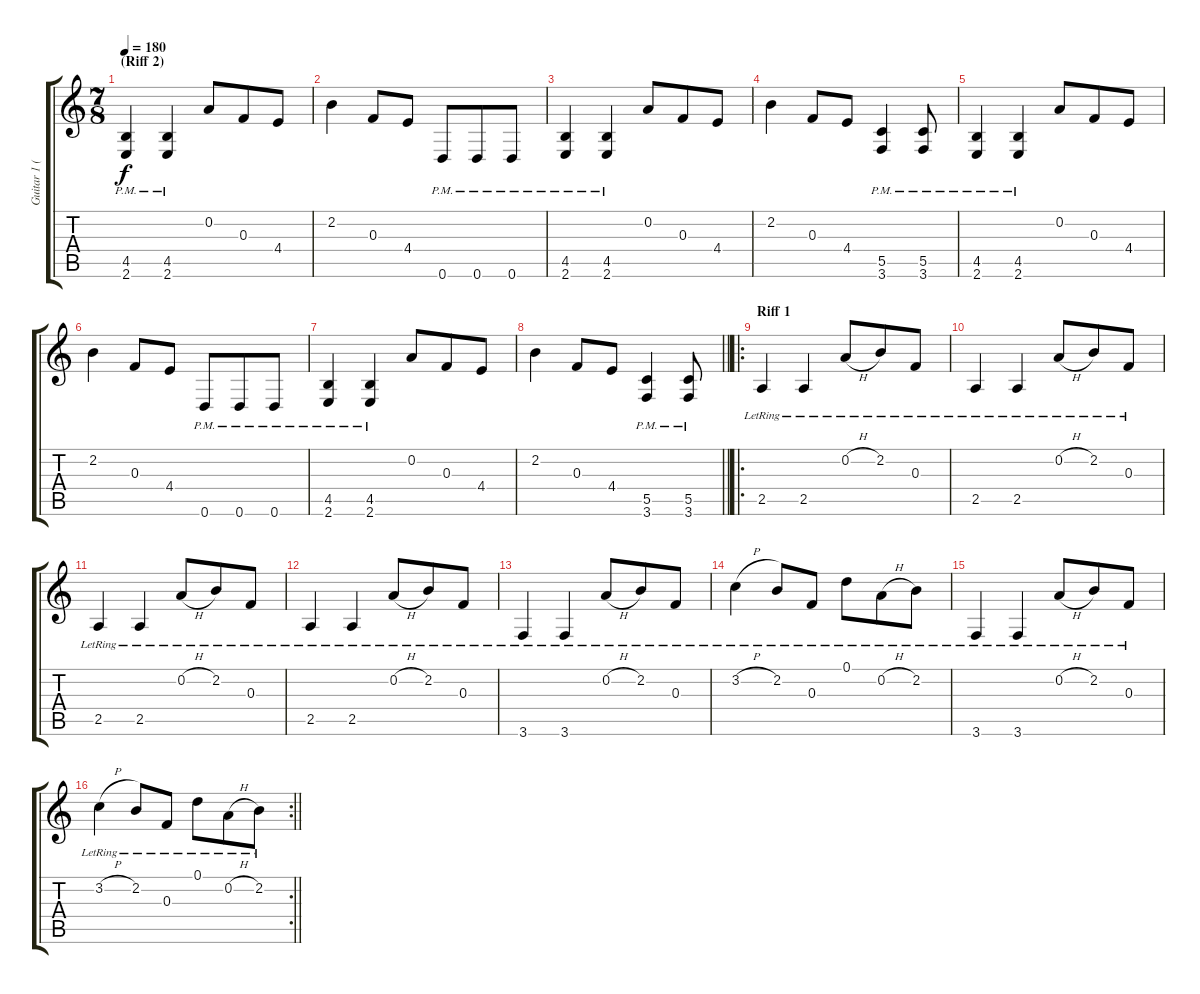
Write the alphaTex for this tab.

\track ("Guitar 1 (Left)" "Guitar 1 (") {instrument acousticguitarsteel}
\staff {score tabs}
\tuning (D4 A3 F3 C3 G2 D2) {hide}
\ts (7 8)
\section ("" "(Riff 2)")
\tempo 180
\clef g2
\ks c
(4.5{pm} 2.6{pm}).4{dy f} (4.5{pm} 2.6{pm}).4 0.2.8 0.3.8 4.4.8 |
2.2.4 0.3.8 4.4.8 0.6{pm}.8 0.6{pm}.8 0.6{pm}.8 |
(4.5{pm} 2.6{pm}).4 (4.5{pm} 2.6{pm}).4 0.2.8 0.3.8 4.4.8 |
2.2.4 0.3.8 4.4.8 (5.5 3.6{pm}).4 (5.5 3.6{pm}).8 |
(4.5{pm} 2.6{pm}).4 (4.5{pm} 2.6{pm}).4 0.2.8 0.3.8 4.4.8 |
2.2.4 0.3.8 4.4.8 0.6{pm}.8 0.6{pm}.8 0.6{pm}.8 |
(4.5{pm} 2.6{pm}).4 (4.5{pm} 2.6{pm}).4 0.2.8 0.3.8 4.4.8 |
\barLineRight lightlight
2.2.4 0.3.8 4.4.8 (5.5 3.6{pm}).4 (5.5 3.6{pm}).8 |
\ro
\section ("" "Riff 1")
2.5{lr}.4{instrument acousticguitarsteel} 2.5{lr}.4 0.2{h lr}.8 2.2{lr}.8 0.3{lr}.8 |
2.5{lr}.4 2.5{lr}.4 0.2{h lr}.8 2.2{lr}.8 0.3{lr}.8 |
2.5{lr}.4 2.5{lr}.4 0.2{h lr}.8 2.2{lr}.8 0.3{lr}.8 |
2.5{lr}.4 2.5{lr}.4 0.2{h lr}.8 2.2{lr}.8 0.3{lr}.8 |
3.6{lr}.4 3.6{lr}.4 0.2{h lr}.8 2.2{lr}.8 0.3{lr}.8 |
3.2{h lr}.4 2.2{lr}.8 0.3{lr}.8 0.1{lr}.8 0.2{h lr}.8 2.2{lr}.8 |
3.6{lr}.4 3.6{lr}.4 0.2{h lr}.8 2.2{lr}.8 0.3{lr}.8 |
\rc 2
\barLineRight lightlight
3.2{h lr}.4 2.2{lr}.8 0.3{lr}.8 0.1{lr}.8 0.2{h lr}.8 2.2{lr}.8
